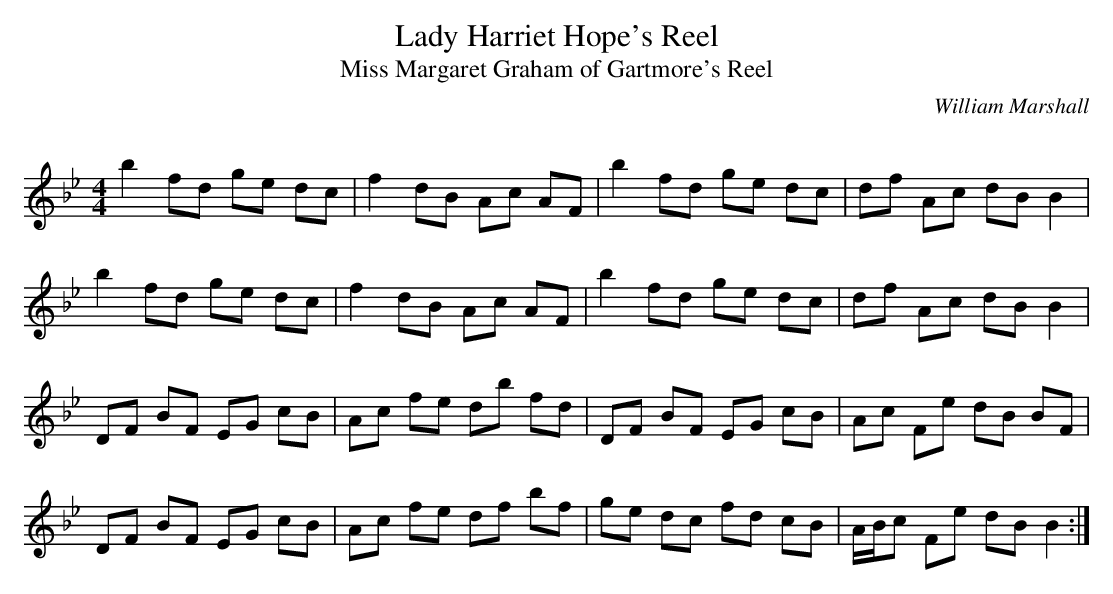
X:1
T: Lady Harriet Hope's Reel
T: Miss Margaret Graham of Gartmore's Reel
C:William Marshall
Q: 232
K:Bb
M:4/4
L:1/8
b2 fd ge dc|f2 dB Ac AF|b2 fd ge dc|df Ac dB B2|
b2 fd ge dc|f2 dB Ac AF|b2 fd ge dc|df Ac dB B2|
DF BF EG cB|Ac fe db fd|DF BF EG cB|Ac Fe dB BF|
DF BF EG cB|Ac fe df bf|ge dc fd cB|A1/2B1/2c Fe dB B2:|
